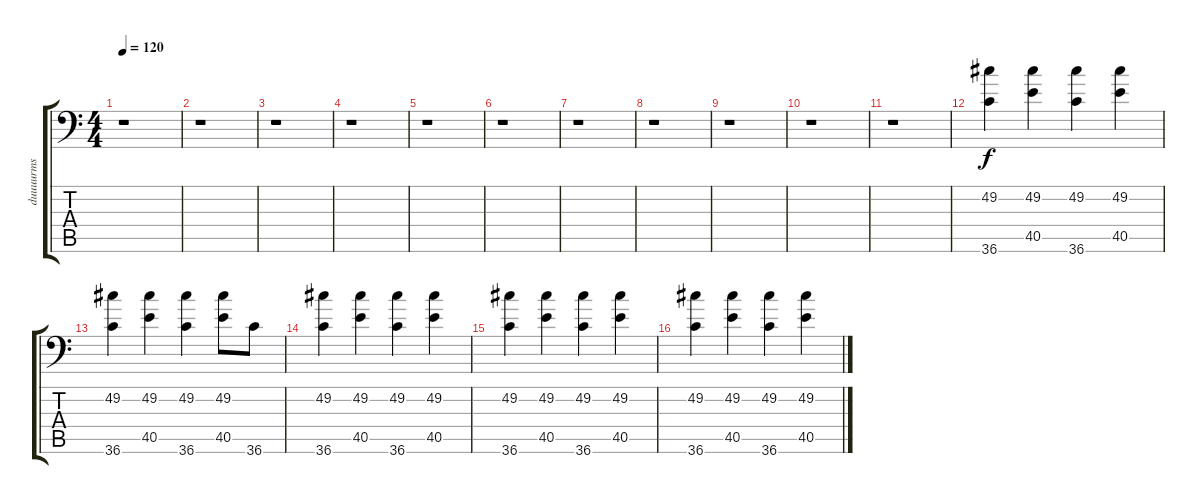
\track ("duuuurms" "duuuurms") {instrument acousticgrandpiano}
\staff {score tabs}
\tuning (C-1 C-1 C-1 C-1 C-1 C-1) {hide}
\ts (4 4)
\tempo 120
\clef f4
\ks c
r.1{dy f} |
r.1 |
r.1 |
r.1 |
r.1 |
r.1 |
r.1 |
r.1 |
r.1 |
r.1 |
r.1 |
(49.2 36.6).4 (49.2 40.5).4 (49.2 36.6).4 (49.2 40.5).4 |
(49.2 36.6).4 (49.2 40.5).4 (49.2 36.6).4 (49.2 40.5).8 36.6.8 |
(49.2 36.6).4 (49.2 40.5).4 (49.2 36.6).4 (49.2 40.5).4 |
(49.2 36.6).4 (49.2 40.5).4 (49.2 36.6).4 (49.2 40.5).4 |
(49.2 36.6).4 (49.2 40.5).4 (49.2 36.6).4 (49.2 40.5).4
